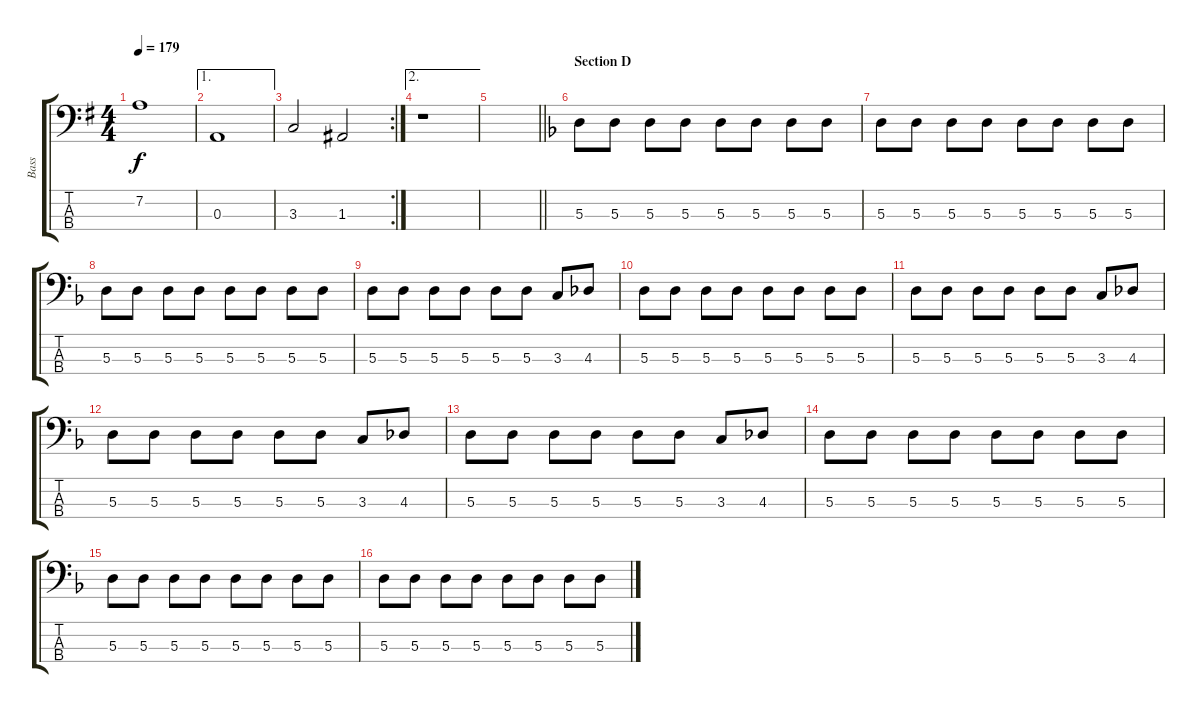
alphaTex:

\track ("Bass" "Bass") {instrument electricbassfinger}
\staff {score tabs}
\tuning (G2 D2 A1 E1) {hide}
\ts (4 4)
\tempo 179
\clef f4
\ks g
7.2{t}.1{dy f} |
\ae 1
0.3.1 |
\rc 2
3.3.2 1.3.2 |
\ae 2
r.1 |
\barLineRight lightlight
|
\section ("" "Section D")
\ks dminor
5.3.8 5.3.8 5.3.8 5.3.8 5.3.8 5.3.8 5.3.8 5.3.8 |
5.3.8 5.3.8 5.3.8 5.3.8 5.3.8 5.3.8 5.3.8 5.3.8 |
5.3.8 5.3.8 5.3.8 5.3.8 5.3.8 5.3.8 5.3.8 5.3.8 |
5.3.8 5.3.8 5.3.8 5.3.8 5.3.8 5.3.8 3.3.8 4.3.8 |
5.3.8 5.3.8 5.3.8 5.3.8 5.3.8 5.3.8 5.3.8 5.3.8 |
5.3.8 5.3.8 5.3.8 5.3.8 5.3.8 5.3.8 3.3.8 4.3.8 |
5.3.8 5.3.8 5.3.8 5.3.8 5.3.8 5.3.8 3.3.8 4.3.8 |
5.3.8 5.3.8 5.3.8 5.3.8 5.3.8 5.3.8 3.3.8 4.3.8 |
5.3.8 5.3.8 5.3.8 5.3.8 5.3.8 5.3.8 5.3.8 5.3.8 |
5.3.8 5.3.8 5.3.8 5.3.8 5.3.8 5.3.8 5.3.8 5.3.8 |
5.3.8 5.3.8 5.3.8 5.3.8 5.3.8 5.3.8 5.3.8 5.3.8
